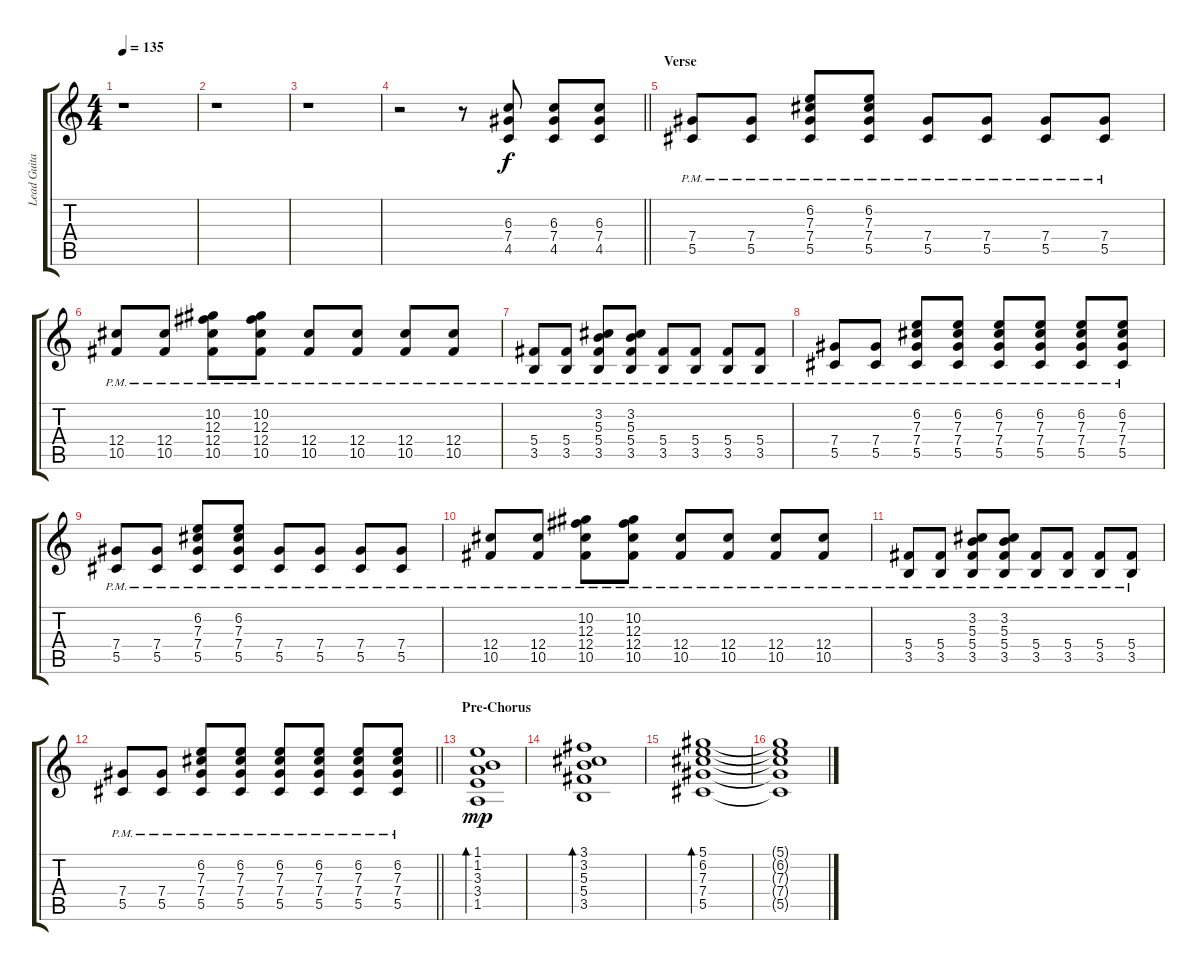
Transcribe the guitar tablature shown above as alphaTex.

\track ("Lead Guitar" "Lead Guita") {instrument distortionguitar}
\staff {score tabs}
\tuning (Eb4 Bb3 Gb3 Db3 Ab2 Db2) {hide}
\ts (4 4)
\tempo 135
\clef g2
\ks c
r.1{dy f instrument distortionguitar} |
r.1 |
r.1 |
\barLineRight lightlight
r.2 r.8 (6.3 7.4 4.5).8 (6.3 7.4 4.5).8 (6.3 7.4 4.5).8 |
\section ("" "Verse")
(7.4{pm} 5.5{pm}).8{instrument electricguitarclean} (7.4{pm} 5.5{pm}).8 (6.2{pm} 7.3{pm} 7.4{pm} 5.5{pm}).8 (6.2{pm} 7.3{pm} 7.4{pm} 5.5{pm}).8 (7.4{pm} 5.5{pm}).8 (7.4{pm} 5.5{pm}).8 (7.4{pm} 5.5{pm}).8 (7.4{pm} 5.5{pm}).8 |
(12.4{pm} 10.5{pm}).8 (12.4{pm} 10.5{pm}).8 (10.2{pm} 12.3{pm} 12.4{pm} 10.5{pm}).8 (10.2{pm} 12.3{pm} 12.4{pm} 10.5{pm}).8 (12.4{pm} 10.5{pm}).8 (12.4{pm} 10.5{pm}).8 (12.4{pm} 10.5{pm}).8 (12.4{pm} 10.5{pm}).8 |
(5.4{pm} 3.5{pm}).8 (5.4{pm} 3.5{pm}).8 (3.2{pm} 5.3{pm} 5.4{pm} 3.5{pm}).8 (3.2{pm} 5.3{pm} 5.4{pm} 3.5{pm}).8 (5.4{pm} 3.5{pm}).8 (5.4{pm} 3.5{pm}).8 (5.4{pm} 3.5{pm}).8 (5.4{pm} 3.5{pm}).8 |
(7.4{pm} 5.5{pm}).8 (7.4{pm} 5.5{pm}).8 (6.2{pm} 7.3{pm} 7.4{pm} 5.5{pm}).8 (6.2{pm} 7.3{pm} 7.4{pm} 5.5{pm}).8 (6.2{pm} 7.3{pm} 7.4{pm} 5.5{pm}).8 (6.2{pm} 7.3{pm} 7.4{pm} 5.5{pm}).8 (6.2{pm} 7.3{pm} 7.4{pm} 5.5{pm}).8 (6.2{pm} 7.3{pm} 7.4{pm} 5.5{pm}).8 |
(7.4{pm} 5.5{pm}).8 (7.4{pm} 5.5{pm}).8 (6.2{pm} 7.3{pm} 7.4{pm} 5.5{pm}).8 (6.2{pm} 7.3{pm} 7.4{pm} 5.5{pm}).8 (7.4{pm} 5.5{pm}).8 (7.4{pm} 5.5{pm}).8 (7.4{pm} 5.5{pm}).8 (7.4{pm} 5.5{pm}).8 |
(12.4{pm} 10.5{pm}).8 (12.4{pm} 10.5{pm}).8 (10.2{pm} 12.3{pm} 12.4{pm} 10.5{pm}).8 (10.2{pm} 12.3{pm} 12.4{pm} 10.5{pm}).8 (12.4{pm} 10.5{pm}).8 (12.4{pm} 10.5{pm}).8 (12.4{pm} 10.5{pm}).8 (12.4{pm} 10.5{pm}).8 |
(5.4{pm} 3.5{pm}).8 (5.4{pm} 3.5{pm}).8 (3.2{pm} 5.3{pm} 5.4{pm} 3.5{pm}).8 (3.2{pm} 5.3{pm} 5.4{pm} 3.5{pm}).8 (5.4{pm} 3.5{pm}).8 (5.4{pm} 3.5{pm}).8 (5.4{pm} 3.5{pm}).8 (5.4{pm} 3.5{pm}).8 |
\barLineRight lightlight
(7.4{pm} 5.5{pm}).8 (7.4{pm} 5.5{pm}).8 (6.2{pm} 7.3{pm} 7.4{pm} 5.5{pm}).8 (6.2{pm} 7.3{pm} 7.4{pm} 5.5{pm}).8 (6.2{pm} 7.3{pm} 7.4{pm} 5.5{pm}).8 (6.2{pm} 7.3{pm} 7.4{pm} 5.5{pm}).8 (6.2{pm} 7.3{pm} 7.4{pm} 5.5{pm}).8 (6.2{pm} 7.3{pm} 7.4{pm} 5.5{pm}).8 |
\section ("" "Pre-Chorus")
(1.1 1.2 3.3 3.4 1.5).1{bd 30 dy mp} |
(3.1 3.2 5.3 5.4 3.5).1{bd 30} |
(5.1 6.2 7.3 7.4 5.5).1{bd 30} |
(5.1{t} 6.2{t} 7.3{t} 7.4{t} 5.5{t}).1
